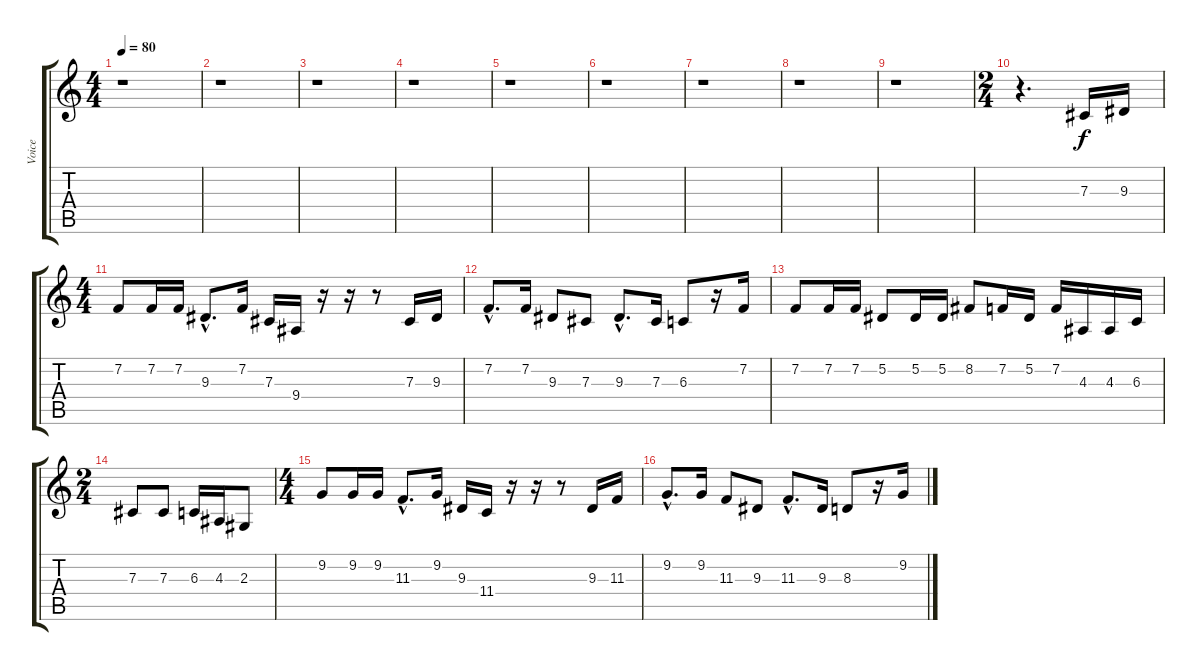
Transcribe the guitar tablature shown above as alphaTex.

\track ("Voice" "Voice") {instrument trumpet}
\staff {score tabs}
\tuning (Eb4 Bb3 Gb3 Db3 Ab2 Db2) {hide}
\ts (4 4)
\tempo 80
\clef g2
\ks c
r.1{dy f} |
r.1 |
r.1 |
r.1 |
r.1 |
r.1 |
r.1 |
r.1 |
r.1 |
\ts (2 4)
r.4{d} 7.3.16 9.3.16 |
\ts (4 4)
7.2.8 7.2.16 7.2.16 9.3{hac}.8{d} 7.2.16 7.3.16 9.4.16 r.16 r.16 r.8 7.3.16 9.3.16 |
7.2{hac}.8{d} 7.2.16 9.3.8 7.3.8 9.3{hac}.8{d} 7.3.16 6.3.8 r.16 7.2.16 |
7.2.8 7.2.16 7.2.16 5.2.8 5.2.16 5.2.16 8.2.8 7.2.16 5.2.16 7.2.16 4.3.16 4.3.16 6.3.16 |
\ts (2 4)
7.3.8 7.3.8 6.3.16 4.3.16 2.3.8 |
\ts (4 4)
9.2.8 9.2.16 9.2.16 11.3{hac}.8{d} 9.2.16 9.3.16 11.4.16 r.16 r.16 r.8 9.3.16 11.3.16 |
9.2{hac}.8{d} 9.2.16 11.3.8 9.3.8 11.3{hac}.8{d} 9.3.16 8.3.8 r.16 9.2.16
